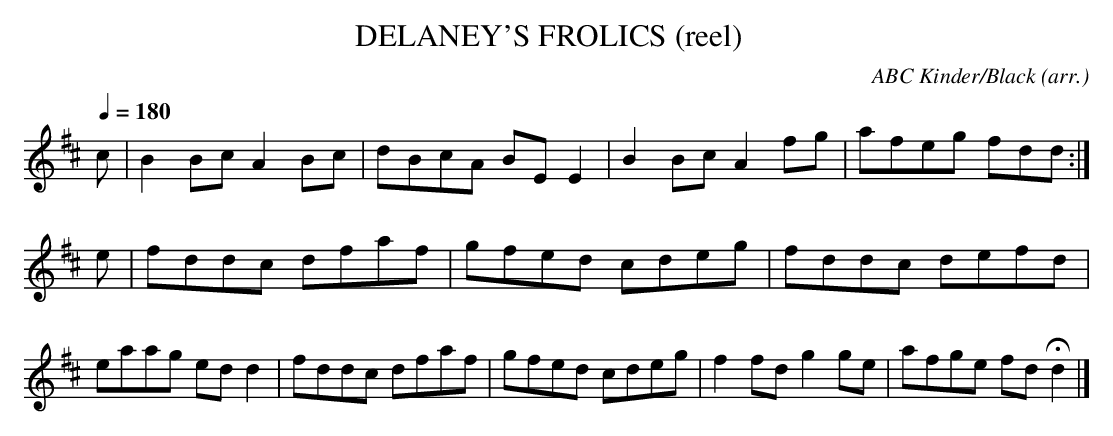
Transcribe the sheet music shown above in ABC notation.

X:1
T:DELANEY'S FROLICS (reel)  \
C:ABC Kinder/Black (arr.)\
Q:1/4=180\
M:4/4\
L:1/8\
K:D\
c|B2Bc A2Bc|dBcA BEE2|B2Bc A2fg|afeg fdd :|\
e|fddc dfaf|gfed cdeg|fddc defd|eaag edd2|\
fddc dfaf|gfed cdeg|f2fd g2ge|afge fdHd2|]\
\
\
